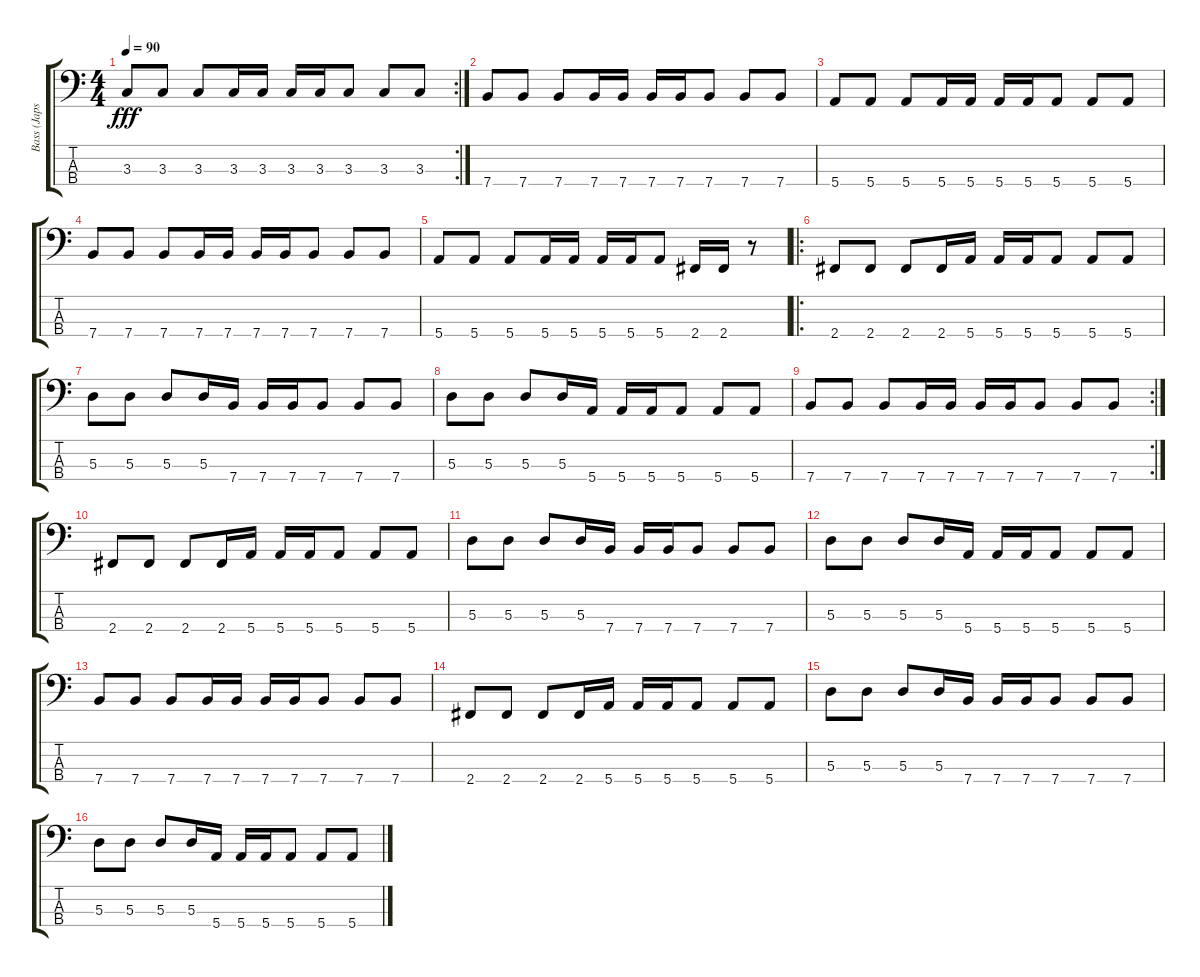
\track ("Bass (Japs Sergio)" "Bass (Japs") {instrument electricbassfinger}
\staff {score tabs}
\tuning (G2 D2 A1 E1) {hide}
\rc 2
\ts (4 4)
\tempo 90
\clef f4
\ks c
3.3.8{dy fff} 3.3.8 3.3.8 3.3.16 3.3.16 3.3.16 3.3.16 3.3.8 3.3.8 3.3.8 |
7.4.8 7.4.8 7.4.8 7.4.16 7.4.16 7.4.16 7.4.16 7.4.8 7.4.8 7.4.8 |
5.4.8 5.4.8 5.4.8 5.4.16 5.4.16 5.4.16 5.4.16 5.4.8 5.4.8 5.4.8 |
7.4.8 7.4.8 7.4.8 7.4.16 7.4.16 7.4.16 7.4.16 7.4.8 7.4.8 7.4.8 |
5.4.8 5.4.8 5.4.8 5.4.16 5.4.16 5.4.16 5.4.16 5.4.8 2.4.16 2.4.16 r.8 |
\ro
2.4.8 2.4.8 2.4.8 2.4.16 5.4.16 5.4.16 5.4.16 5.4.8 5.4.8 5.4.8 |
5.3.8 5.3.8 5.3.8 5.3.16 7.4.16 7.4.16 7.4.16 7.4.8 7.4.8 7.4.8 |
5.3.8 5.3.8 5.3.8 5.3.16 5.4.16 5.4.16 5.4.16 5.4.8 5.4.8 5.4.8 |
\rc 2
7.4.8 7.4.8 7.4.8 7.4.16 7.4.16 7.4.16 7.4.16 7.4.8 7.4.8 7.4.8 |
2.4.8 2.4.8 2.4.8 2.4.16 5.4.16 5.4.16 5.4.16 5.4.8 5.4.8 5.4.8 |
5.3.8 5.3.8 5.3.8 5.3.16 7.4.16 7.4.16 7.4.16 7.4.8 7.4.8 7.4.8 |
5.3.8 5.3.8 5.3.8 5.3.16 5.4.16 5.4.16 5.4.16 5.4.8 5.4.8 5.4.8 |
7.4.8 7.4.8 7.4.8 7.4.16 7.4.16 7.4.16 7.4.16 7.4.8 7.4.8 7.4.8 |
2.4.8 2.4.8 2.4.8 2.4.16 5.4.16 5.4.16 5.4.16 5.4.8 5.4.8 5.4.8 |
5.3.8 5.3.8 5.3.8 5.3.16 7.4.16 7.4.16 7.4.16 7.4.8 7.4.8 7.4.8 |
5.3.8 5.3.8 5.3.8 5.3.16 5.4.16 5.4.16 5.4.16 5.4.8 5.4.8 5.4.8
